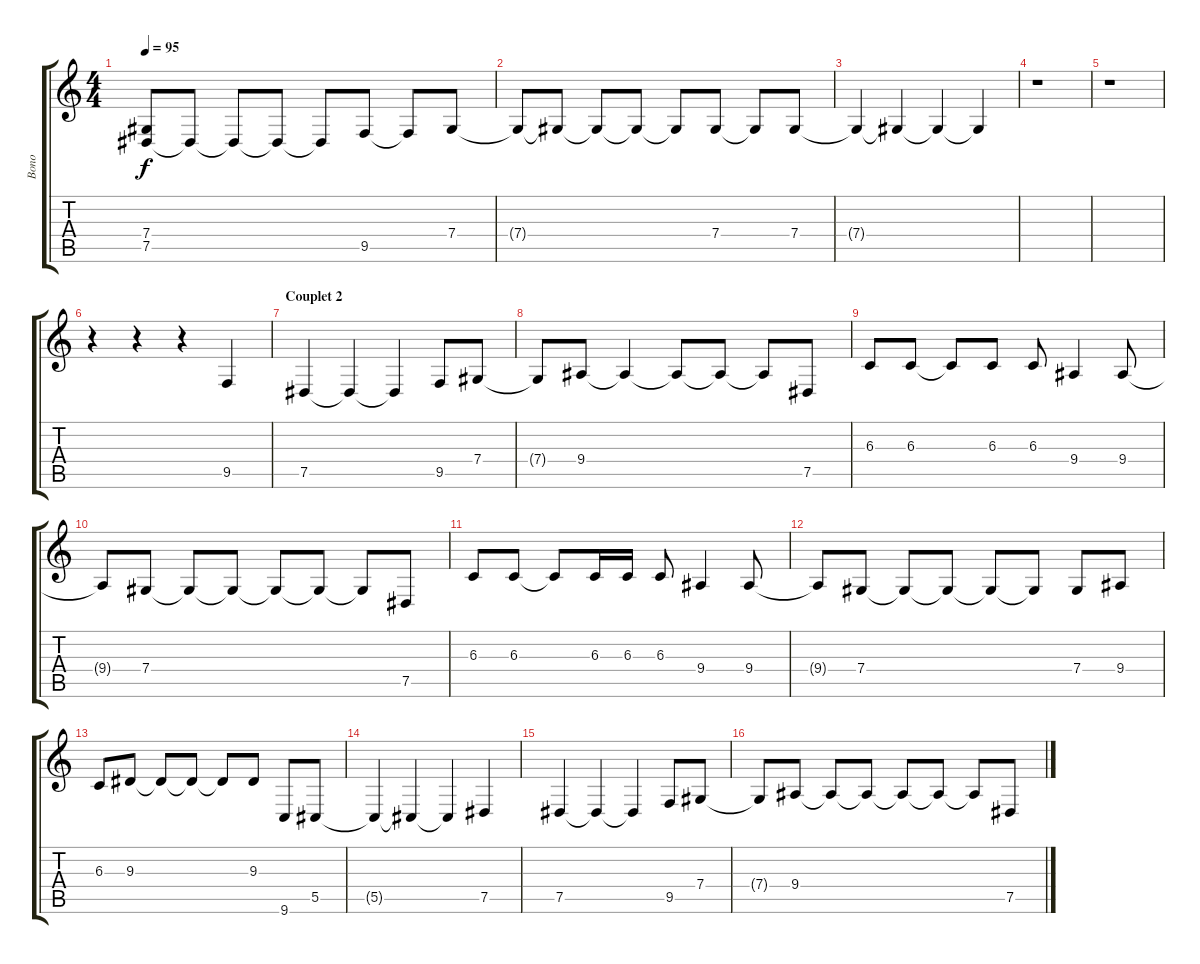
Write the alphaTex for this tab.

\track ("Bono" "Bono") {instrument electricpiano2}
\staff {score tabs}
\tuning (Eb4 Bb3 Gb3 Db3 Ab2 Eb2) {hide}
\ts (4 4)
\tempo 95
\clef g2
\ks c
(7.4{t} 7.5{t}).8{dy f} 7.5{t}.8 7.5{t}.8 7.5{t}.8 7.5{t}.8 9.5.8 9.5{t}.8 7.4.8 |
7.4{t}.8 7.4{t}.8 7.4{t}.8 7.4{t}.8 7.4{t}.8 7.4.8 7.4{t}.8 7.4.8 |
7.4{t}.4 7.4{t}.4 7.4{t}.4 7.4{t}.4 |
r.1 |
r.1 |
r.4 r.4 r.4 9.5.4 |
\section ("" "Couplet 2")
7.5.4 7.5{t}.4 7.5{t}.4 9.5.8 7.4.8 |
7.4{t}.8 9.4.8 9.4{t}.4 9.4{t}.8 9.4{t}.8 9.4{t}.8 7.5.8 |
6.3.8 6.3.8 6.3{t}.8 6.3.8 6.3.8 9.4.4 9.4.8 |
9.4{t}.8 7.4.8 7.4{t}.8 7.4{t}.8 7.4{t}.8 7.4{t}.8 7.4{t}.8 7.5.8 |
6.3.8 6.3.8 6.3{t}.8 6.3.16 6.3.16 6.3.8 9.4.4 9.4.8 |
9.4{t}.8 7.4.8 7.4{t}.8 7.4{t}.8 7.4{t}.8 7.4{t}.8 7.4.8 9.4.8 |
6.3.8 9.3.8 9.3{t}.8 9.3{t}.8 9.3{t}.8 9.3.8 9.6.8 5.5.8 |
5.5{t}.4 5.5{t}.4 5.5{t}.4 7.5.4 |
7.5.4 7.5{t}.4 7.5{t}.4 9.5.8 7.4.8 |
7.4{t}.8 9.4.8 9.4{t}.8 9.4{t}.8 9.4{t}.8 9.4{t}.8 9.4{t}.8 7.5.8
